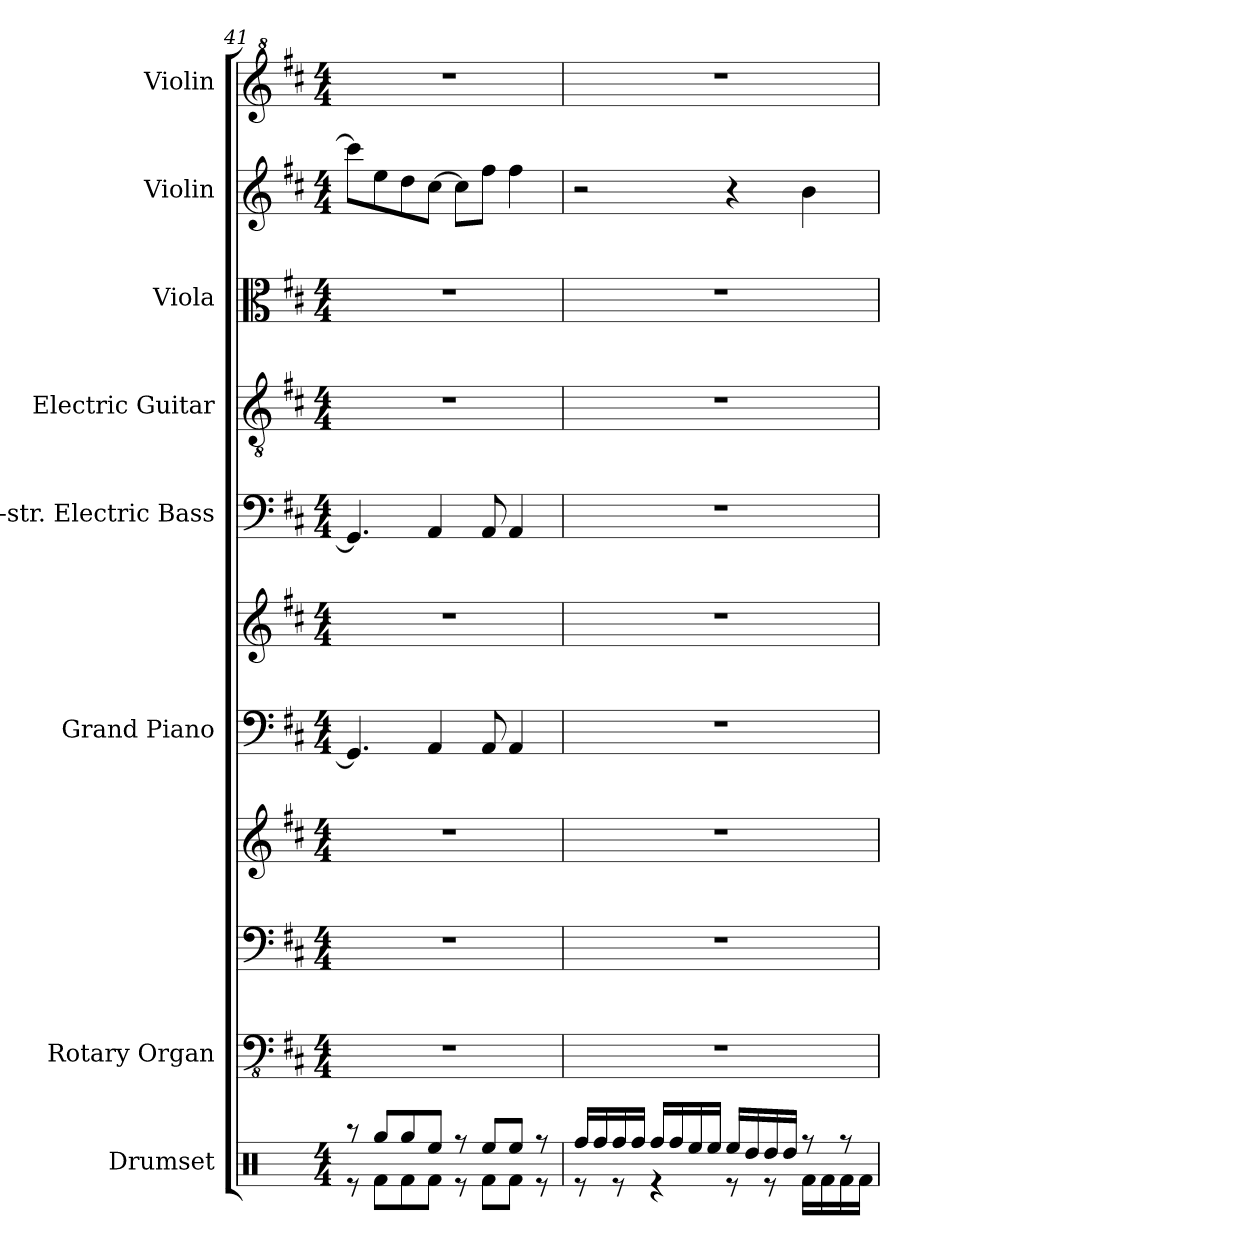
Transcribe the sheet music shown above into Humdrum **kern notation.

**kern	**kern	**kern	**kern	**kern	**kern	**kern	**kern	**kern	**kern	**kern
*part8	*part7	*part7	*part7	*part6	*part6	*part5	*part4	*part3	*part2	*part1
*staff11	*staff10	*staff9	*staff8	*staff7	*staff6	*staff5	*staff4	*staff3	*staff2	*staff1
*I"Drumset	*I"Rotary Organ	*	*	*I"Grand Piano	*	*I"5-str. Electric Bass	*I"Electric Guitar	*I"Viola	*I"Violin	*I"Violin
*I'Drs.	*I'Rot. Org.	*	*	*I'Pno.	*	*I'El. B.	*I'El. Guit.	*I'Vla.	*I'Vln.	*I'Vln.
!!LO:PB:g=z
*clefX	*clefFv4	*clefF4	*clefG2	*clefF4	*clefG2	*clefF4	*clefGv2	*clefC3	*clefG2	*clefG^2
*	*	*	*	*	*	*ITrd7c12	*	*	*	*
*k[]	*k[f#c#]	*k[f#c#]	*k[f#c#]	*k[f#c#]	*k[f#c#]	*k[f#c#]	*k[f#c#]	*k[f#c#]	*k[f#c#]	*k[f#c#]
*M4/4	*M4/4	*M4/4	*M4/4	*M4/4	*M4/4	*M4/4	*M4/4	*M4/4	*M4/4	*M4/4
=41	=41	=41	=41	=41	=41	=41	=41	=41	=41	=41
*^	*	*	*	*	*	*	*	*	*	*
8r	8r	1r	1r	1r	4.GG/]	1r	4.GGG/]	1r	1r	8ccc#\L]	1r
8Rgg/L	8Rf\L	.	.	.	.	.	.	.	.	8ee\	.
8Rgg/	8Rf\	.	.	.	.	.	.	.	.	8dd\	.
8Ree/J	8Rf\J	.	.	.	4AA/	.	4AAA/	.	.	[8cc#\J	.
8r	8r	.	.	.	.	.	.	.	.	8cc#\L]	.
8Ree/L	8Rf\L	.	.	.	8AA/	.	8AAA/	.	.	8ff#\J	.
8Ree/J	8Rf\J	.	.	.	4AA/	.	4AAA/	.	.	4ff#\	.
8r	8r	.	.	.	.	.	.	.	.	.	.
=42	=42	=42	=42	=42	=42	=42	=42	=42	=42	=42	=42
16Rff/LL	8r	1r	1r	1r	1r	1r	1r	1r	1r	2r	1r
16Rff/	.	.	.	.	.	.	.	.	.	.	.
16Rff/	8r	.	.	.	.	.	.	.	.	.	.
16Rff/JJ	.	.	.	.	.	.	.	.	.	.	.
16Rff/LL	4r	.	.	.	.	.	.	.	.	.	.
16Rff/	.	.	.	.	.	.	.	.	.	.	.
16Ree/	.	.	.	.	.	.	.	.	.	.	.
16Ree/JJ	.	.	.	.	.	.	.	.	.	.	.
16Ree/LL	8r	.	.	.	.	.	.	.	.	4r	.
16Rdd/	.	.	.	.	.	.	.	.	.	.	.
16Rdd/	8r	.	.	.	.	.	.	.	.	.	.
16Rdd/JJ	.	.	.	.	.	.	.	.	.	.	.
8r	16Rf\LL	.	.	.	.	.	.	.	.	4b\	.
.	16Rf\	.	.	.	.	.	.	.	.	.	.
8r	16Rf\	.	.	.	.	.	.	.	.	.	.
.	16Rf\JJ	.	.	.	.	.	.	.	.	.	.
*v	*v	*	*	*	*	*	*	*	*	*	*
=	=	=	=	=	=	=	=	=	=	=
*-	*-	*-	*-	*-	*-	*-	*-	*-	*-	*-
